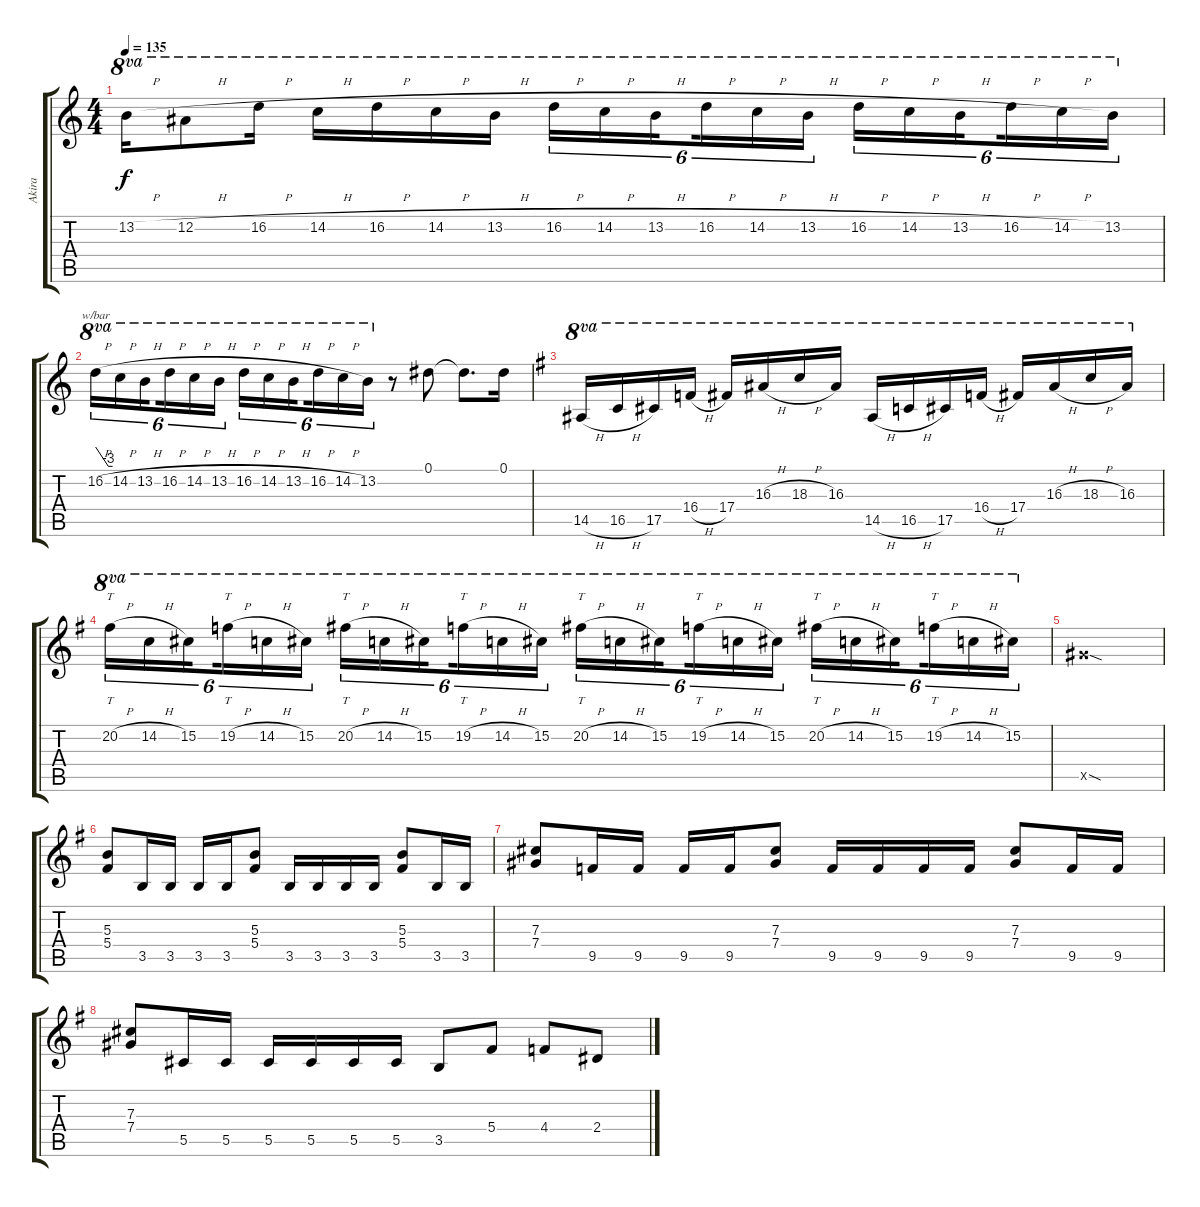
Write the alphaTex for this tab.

\track ("Akira" "Akira") {instrument distortionguitar}
\staff {score tabs}
\tuning (Eb4 Bb3 Gb3 Db3 Ab2 Eb2) {hide}
\ts (4 4)
\tempo 135
\clef g2
\ks c
13.2{h}.16{ot 8va dy f} 12.2{h}.8{ot 8va} 16.2{h}.16{ot 8va} 14.2{h}.16{ot 8va} 16.2{h}.16{ot 8va} 14.2{h}.16{ot 8va} 13.2{h}.16{ot 8va} 16.2{h}.16{tu (6 4) ot 8va} 14.2{h}.16{tu (6 4) ot 8va} 13.2{h}.16{tu (6 4) ot 8va beam splitsecondary} 16.2{h}.16{tu (6 4) ot 8va} 14.2{h}.16{tu (6 4) ot 8va} 13.2{h}.16{tu (6 4) ot 8va} 16.2{h}.16{tu (6 4) ot 8va} 14.2{h}.16{tu (6 4) ot 8va} 13.2{h}.16{tu (6 4) ot 8va beam splitsecondary} 16.2{h}.16{tu (6 4) ot 8va} 14.2{h}.16{tu (6 4) ot 8va} 13.2.16{tu (6 4) ot 8va} |
16.2{h}.16{tu (6 4) tbe (custom default 0 0 45 -12 60 -12) ot 8va} 14.2{h}.16{tu (6 4) ot 8va} 13.2{h}.16{tu (6 4) ot 8va beam splitsecondary} 16.2{h}.16{tu (6 4) ot 8va} 14.2{h}.16{tu (6 4) ot 8va} 13.2{h}.16{tu (6 4) ot 8va} 16.2{h}.16{tu (6 4) ot 8va} 14.2{h}.16{tu (6 4) ot 8va} 13.2{h}.16{tu (6 4) ot 8va beam splitsecondary} 16.2{h}.16{tu (6 4) ot 8va} 14.2{h}.16{tu (6 4) ot 8va} 13.2.16{tu (6 4) ot 8va} r.8 0.1.8 0.1{t}.8{d} 0.1.16 |
\ks g
14.5{h}.16{ot 8va} 16.5{h}.16{ot 8va} 17.5.16{ot 8va} 16.4{h}.16{ot 8va} 17.4.16{ot 8va} 16.3{h}.16{ot 8va} 18.3{h}.16{ot 8va} 16.3.16{ot 8va} 14.5{h}.16{ot 8va} 16.5{h}.16{ot 8va} 17.5.16{ot 8va} 16.4{h}.16{ot 8va} 17.4.16{ot 8va} 16.3{h}.16{ot 8va} 18.3{h}.16{ot 8va} 16.3.16{ot 8va} |
20.2{h}.16{tt tu (6 4) ot 8va} 14.2{h}.16{tu (6 4) ot 8va} 15.2.16{tu (6 4) ot 8va beam splitsecondary} 19.2{h}.16{tt tu (6 4) ot 8va} 14.2{h}.16{tu (6 4) ot 8va} 15.2.16{tu (6 4) ot 8va} 20.2{h}.16{tt tu (6 4) ot 8va} 14.2{h}.16{tu (6 4) ot 8va} 15.2.16{tu (6 4) ot 8va beam splitsecondary} 19.2{h}.16{tt tu (6 4) ot 8va} 14.2{h}.16{tu (6 4) ot 8va} 15.2.16{tu (6 4) ot 8va} 20.2{h}.16{tt tu (6 4) ot 8va} 14.2{h}.16{tu (6 4) ot 8va} 15.2.16{tu (6 4) ot 8va beam splitsecondary} 19.2{h}.16{tt tu (6 4) ot 8va} 14.2{h}.16{tu (6 4) ot 8va} 15.2.16{tu (6 4) ot 8va} 20.2{h}.16{tt tu (6 4) ot 8va} 14.2{h}.16{tu (6 4) ot 8va} 15.2.16{tu (6 4) ot 8va beam splitsecondary} 19.2{h}.16{tt tu (6 4) ot 8va} 14.2{h}.16{tu (6 4) ot 8va} 15.2.16{tu (6 4) ot 8va} |
12.5{sod x}.1 |
(5.3 5.4).8 3.5.16 3.5.16 3.5.16 3.5.16 (5.3 5.4).8 3.5.16 3.5.16 3.5.16 3.5.16 (5.3 5.4).8 3.5.16 3.5.16 |
(7.3 7.4).8 9.5.16 9.5.16 9.5.16 9.5.16 (7.3 7.4).8 9.5.16 9.5.16 9.5.16 9.5.16 (7.3 7.4).8 9.5.16 9.5.16 |
(7.3 7.4).8 5.5.16 5.5.16 5.5.16 5.5.16 5.5.16 5.5.16 3.5.8 5.4.8 4.4.8 2.4.8
